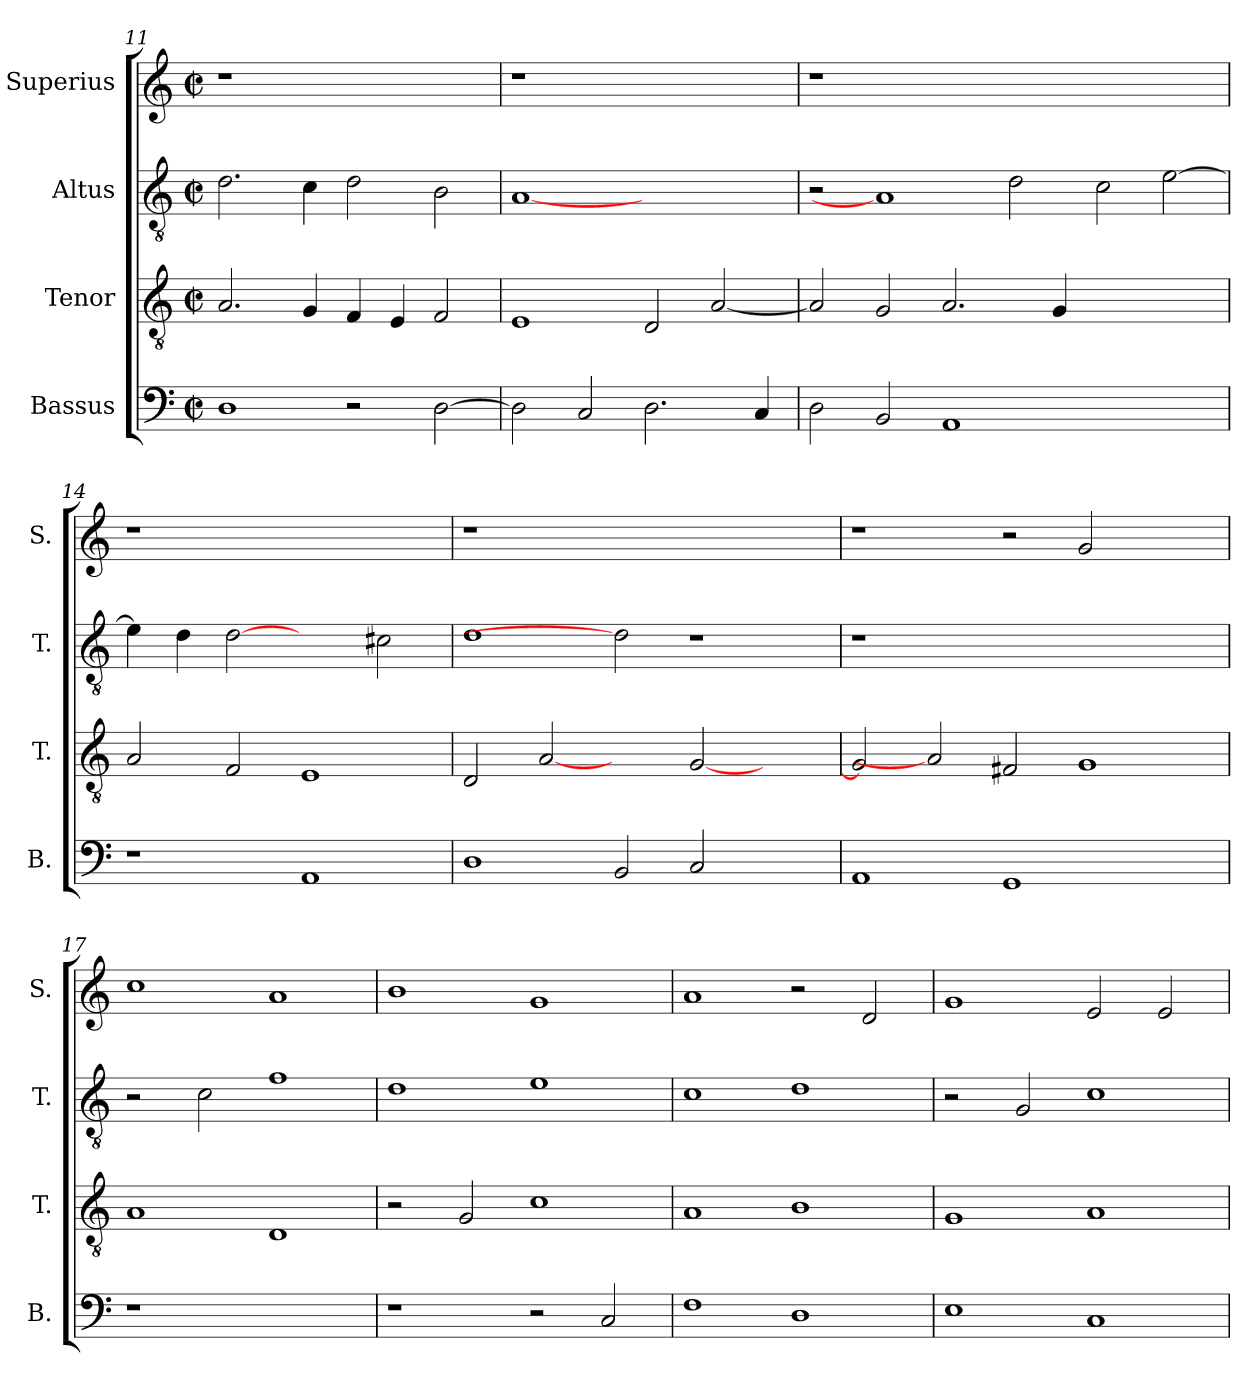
**kern	**kern	**kern	**kern
*part4	*part3	*part2	*part1
*staff4	*staff3	*staff2	*staff1
*I"Bassus	*I"Tenor	*I"Altus	*I"Superius
*I'B.	*I'T.	*I'T.	*I'S.
!!LO:PB:g=z
*clefF4	*clefGv2	*clefGv2	*clefG2
*	*ITrd7c12	*ITrd7c12	*
*k[]	*k[]	*k[]	*k[]
*C:	*C:	*C:	*C:
*M2/2	*M2/2	*M2/2	*M2/2
*met(c|)	*met(c|)	*met(c|)	*met(c|)
=11	=11	=11	=11
!	!	!	!LO:N:vis=1
1Di	2.AAi/	2.Di\	1r
.	4GGi/	4Ci\	.
2r	4FFi/	2Di\	1ryy
.	4EEi/	.	.
[>2Di\	2FFi/	2BBi\	.
=12	=12	=12	=12
!	!	!	!LO:N:vis=1
2Di\]	1EEi	[1AAi	1r
2Ci/	.	.	.
2.Di\	2DDi/	1ryy	1ryy
.	[<2AAi/	.	.
4Ci/	.	.	.
=13	=13	=13	=13
!	!	!	!LO:N:vis=1
2Di\	2AAi/]	2r	1r
2BBi/	2GGi/	1AAi]	.
1AAi	2.AAi/	.	0ryy
.	.	2Di\	.
.	4GGi/	.	.
1ryy	1ryy	2Ci\	.
.	.	[>2Ei\	.
=14	=14	=14	=14
!	!	!	!LO:N:vis=1
1r	2AAi/	4Ei\]	1r
.	.	4Di\	.
.	2FFi/	[2Di	.
1AAi	1EEi	2ryy	1ryy
.	.	2C#Xi\	.
=15	=15	=15	=15
!	!	!	!LO:N:vis=1
1Di	2DDi/	1Di	1r
.	[2AAi	.	.
2BBi/	2ryy	2Di]	1.ryy
2Ci/	[<2GGi/	1r	.
2ryy	2ryy	.	.
!!LO:LB:g=z
=16	=16	=16	=16
!	!	!LO:N:vis=1	!
1AAi	2GGi/]	1r	1r
.	2AAi]	.	.
1GGi	2FF#Xi/	1.ryy	2r
.	1GGi	.	2gi/
2ryy	.	.	2ryy
=17	=17	=17	=17
!LO:N:vis=1	!	!	!
1r	1AAi	2r	1cci
.	.	2Ci\	.
1ryy	1DDi	1Fi	1ai
=18	=18	=18	=18
1r	2r	1Di	1bi
.	2GGi/	.	.
2r	1Ci	1Ei	1gi
2Ci/	.	.	.
=19	=19	=19	=19
1Fi	1AAi	1Ci	1ai
1Di	1BBi	1Di	2r
.	.	.	2di/
=20	=20	=20	=20
1Ei	1GGi	2r	1gi
.	.	2GGi/	.
1Ci	1AAi	1Ci	2ei/
.	.	.	2ei/
=	=	=	=
*-	*-	*-	*-
